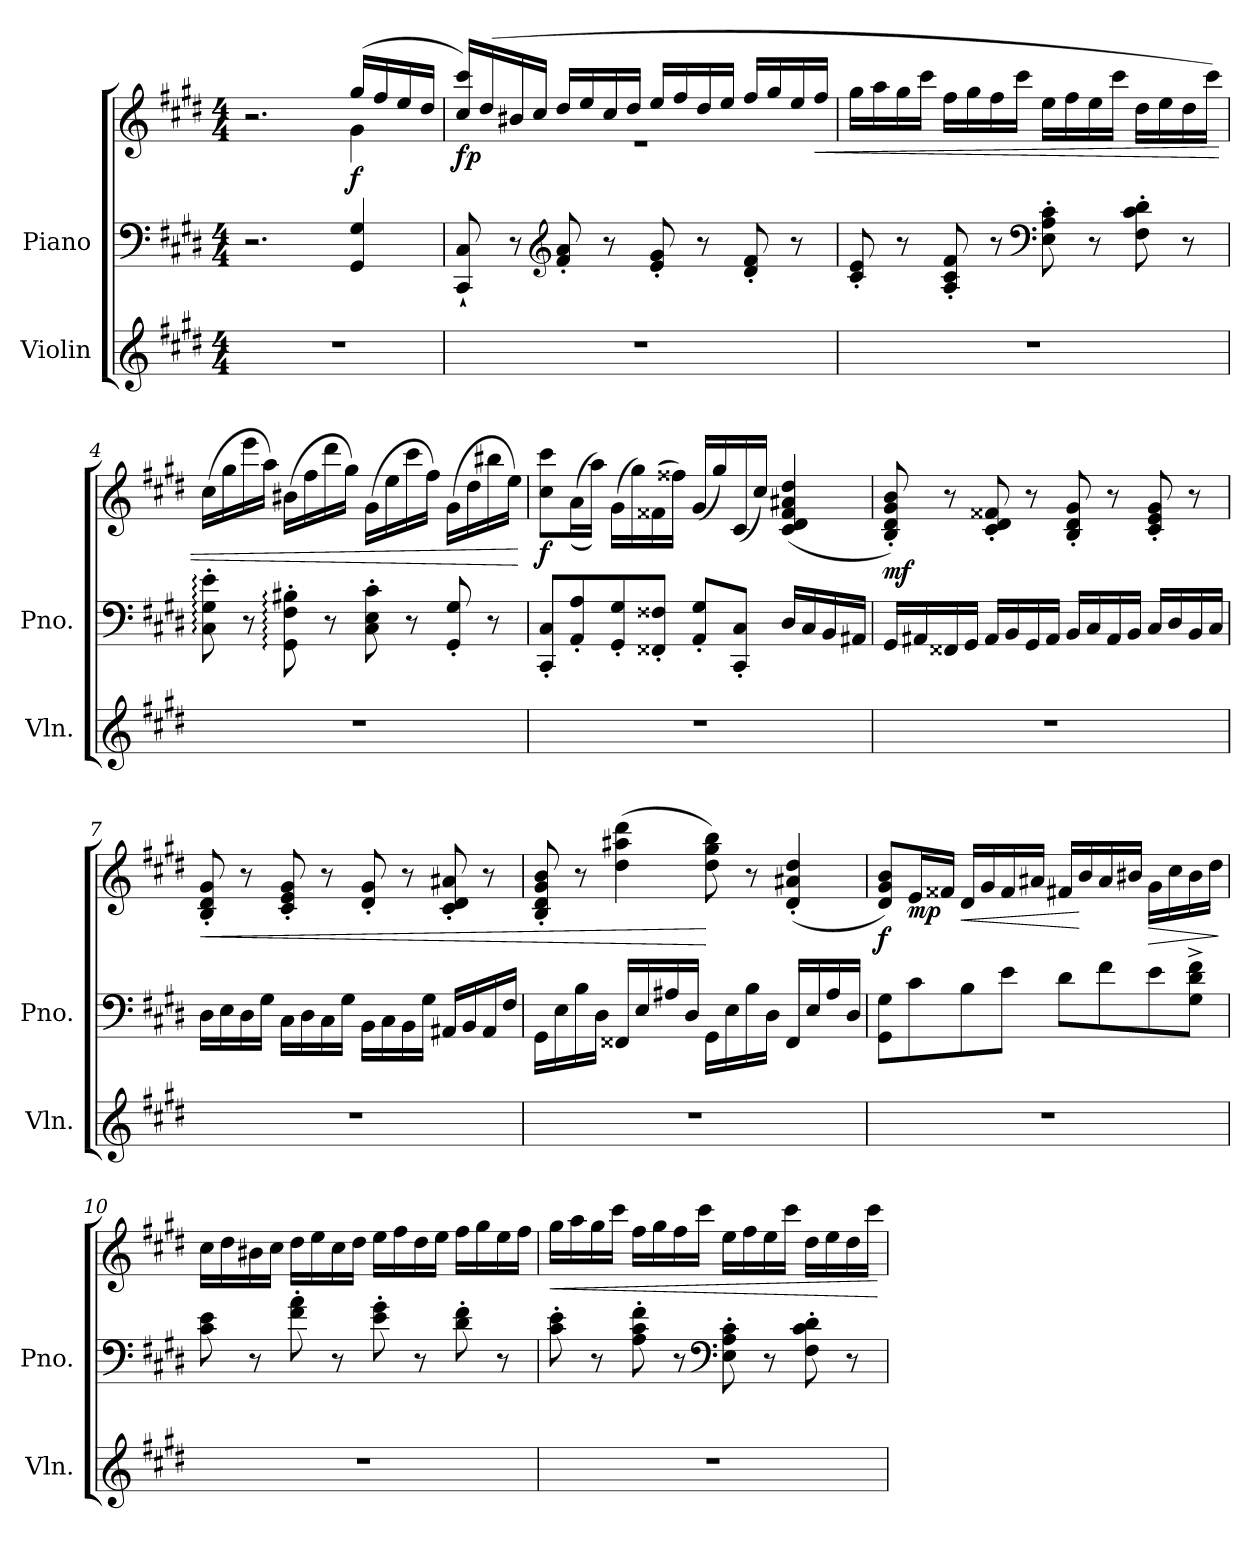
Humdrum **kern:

**kern	**kern	**kern	**dynam
*part2	*part1	*part1	*part1
*staff3	*staff2	*staff1	*staff1/2
*I"Violin	*I"Piano	*	*
*I'Vln.	*I'Pno.	*	*
*clefG2	*clefF4	*clefG2	*
*k[f#c#g#d#]	*k[f#c#g#d#]	*k[f#c#g#d#]	*
*M4/4	*M4/4	*M4/4	*
*MM170	*MM170	*MM170	*
=1	=1	=1	=1
*	*	*^	*
1r	2.r	2.r	2.ryy	.
!	!	!	!	!LO:DY:b
.	4GG#/ 4G#/	(>16gg#/LL	4g#\	f
.	.	16ff#/	.	.
.	.	16ee/	.	.
.	.	16dd#/JJ	.	.
=2	=2	=2	=2	=2
!	!	!	!	!LO:DY:b
1r	8CC#/` 8C#/`	16cc#/ 16ccc#/LL)	1r	fp
.	.	(>16dd#/	.	.
.	8r	16b#X/	.	.
.	.	16cc#/JJ	.	.
*	*clefG2	*	*	*
.	8f#/' 8a/'	16dd#/LL	.	.
.	.	16ee/	.	.
.	8r	16cc#/	.	.
.	.	16dd#/JJ	.	.
.	8e/' 8g#/'	16ee/LL	.	.
.	.	16ff#/	.	.
.	8r	16dd#/	.	.
.	.	16ee/JJ	.	.
.	8d#/' 8f#/'	16ff#/LL	.	.
.	.	16gg#/	.	.
.	8r	16ee/	.	.
!	!	!	!	!LO:HP:b
.	.	16ff#/JJ	.	<
*	*	*v	*v	*
=3	=3	=3	=3
1r	8c#/' 8e/'	16gg#\LL	.
.	.	16aa\	.
.	8r	16gg#\	.
.	.	16ccc#\JJ	.
.	8A/' 8c#/' 8f#/'	16ff#\LL	.
.	.	16gg#\	.
.	8r	16ff#\	.
.	.	16ccc#\JJ	.
*	*clefF4	*	*
.	8E\' 8A\' 8c#\'	16ee\LL	.
.	.	16ff#\	.
.	8r	16ee\	.
.	.	16ccc#\JJ	.
.	8F#\' 8c#\' 8d#\'	16dd#\LL	.
.	.	16ee\	.
.	8r	16dd#\	.
.	.	16ccc#\JJ)	.
!!LO:LB:g=z
=4	=4	=4	=4
1r	8C#\:' 8G#\:' 8e\:'	(>16cc#\LL	.
.	.	16gg#\	.
.	8r	16eee\	.
.	.	16aa\JJ)	.
.	8GG#\:' 8F#\:' 8B#X\:'	(>16b#X\LL	.
.	.	16ff#\	.
.	8r	16ddd#\	.
.	.	16gg#\JJ)	.
.	8C#\' 8E\' 8c#\'	(>16g#\LL	.
.	.	16ee\	.
.	8r	16ccc#\	.
.	.	16ff#\JJ)	.
.	8GG#/' 8G#/'	(>16g#\LL	.
.	.	16dd#\	.
.	8r	16bb#X\	.
.	.	16ee\JJ)	.
.	.	.	[
=5	=5	=5	=5
!	!	!	!LO:DY:b
1r	8CC#/' 8C#/'L	8cc#\ 8ccc#\L	f
.	8AA/' 8A/'	(>(>16a\L	.
.	.	16aa\JJ))	.
.	8GG#/' 8G#/'	(>16g#\LL	.
.	.	16gg#\)	.
.	8FF##X/' 8F##X/'J	(>16f##X\	.
.	.	16ff##X\JJ)	.
.	8AA/' 8G#/'L	(<16g#/LL	.
.	.	16gg#/)	.
.	8CC#/' 8C#/'J	(<16c#/	.
.	.	16cc#/JJ)	.
.	16D#/LL	(<4c#/ 4d#/ 4f##/ 4a#X/ 4dd#/	.
.	16C#/	.	.
.	16BB/	.	.
.	16AA#X/JJ	.	.
!!LO:LB:g=z
=6	=6	=6	=6
!	!	!	!LO:DY:b
1r	16GG#/LL	8B/' 8d#/' 8g#/' 8b/')	mf
.	16AA#X/	.	.
.	16FF##X/	8r	.
.	16GG#/JJ	.	.
.	16AA#/LL	8c#/' 8d#/' 8f##X/'	.
.	16BB/	.	.
.	16GG#/	8r	.
.	16AA#/JJ	.	.
.	16BB/LL	8B/' 8d#/' 8g#/'	.
.	16C#/	.	.
.	16AA#/	8r	.
.	16BB/JJ	.	.
.	16C#/LL	8c#/' 8e/' 8g#/'	.
.	16D#/	.	.
.	16BB/	8r	.
.	16C#/JJ	.	.
=7	=7	=7	=7
!	!	!	!LO:HP:b
1r	16D#\LL	8B/' 8d#/' 8g#/'	<
.	16E\	.	.
.	16D#\	8r	.
.	16G#\JJ	.	.
.	16C#\LL	8c#/' 8e/' 8g#/'	.
.	16D#\	.	.
.	16C#\	8r	.
.	16G#\JJ	.	.
.	16BB\LL	8d#/' 8g#/'	.
.	16C#\	.	.
.	16BB\	8r	.
.	16G#\JJ	.	.
.	16AA#X/LL	8c#/' 8d#/' 8a#X/'	.
.	16BB/	.	.
.	16AA#/	8r	.
.	16F#/JJ	.	.
!!LO:LB:g=z
=8	=8	=8	=8
1r	16GG#\LL	8B/' 8d#/' 8g#/' 8b/'	.
.	16E\	.	.
.	16B\	8r	.
.	16D#\JJ	.	.
.	16FF##X/LL	(>4dd#\ 4aa#X\ 4ddd#\	.
.	16E/	.	.
.	16A#X/	.	.
.	16D#/JJ	.	.
.	16GG#\LL	8dd#\ 8gg#\ 8bb\)	[
.	16E\	.	.
.	16B\	8r	.
.	16D#\JJ	.	.
.	16FF##/LL	(<4d#/' 4a#X/' 4dd#/'	.
.	16E/	.	.
.	16A#/	.	.
.	16D#/JJ	.	.
=9	=9	=9	=9
!	!	!	!LO:DY:b
1r	8GG#\ 8G#\L	8d#/ 8g#/ 8b/L)	f
!	!	!	!LO:DY:b
.	8c#\	16e/L	mp
.	.	16f##X/JJ	.
!	!	!	!LO:HP:b
.	8B\	16d#/LL	<
.	.	16g#/	.
.	8e\J	16f##/	.
.	.	16a#X/JJ	.
.	8d#\L	16f#X/LL	.
.	.	16b/	[
.	8f#\	16a#/	.
.	.	16b#X/JJ	.
!	!	!	!LO:HP:b
.	8e\	16g#\LL	>
.	.	16cc#\	.
.	8G#\^ 8d#\^ 8f#\^J	16b#\	.
.	.	16dd#\JJ	.
.	.	.	]
!!LO:PB:g=z
=10	=10	=10	=10
1r	8c#\ 8e\	16cc#\LL	.
.	.	16dd#\	.
.	8r	16b#X\	.
.	.	16cc#\JJ	.
.	8f#\' 8a\'	16dd#\LL	.
.	.	16ee\	.
.	8r	16cc#\	.
.	.	16dd#\JJ	.
.	8e\' 8g#\'	16ee\LL	.
.	.	16ff#\	.
.	8r	16dd#\	.
.	.	16ee\JJ	.
.	8d#\' 8f#\'	16ff#\LL	.
.	.	16gg#\	.
.	8r	16ee\	.
.	.	16ff#\JJ	.
=11	=11	=11	=11
!	!	!	!LO:HP:b
1r	8c#\' 8e\'	16gg#\LL	<
.	.	16aa\	.
.	8r	16gg#\	.
.	.	16ccc#\JJ	.
.	8A\' 8c#\' 8f#\'	16ff#\LL	.
.	.	16gg#\	.
.	8r	16ff#\	.
.	.	16ccc#\JJ	.
*	*clefF4	*	*
.	8E\' 8A\' 8c#\'	16ee\LL	.
.	.	16ff#\	.
.	8r	16ee\	.
.	.	16ccc#\JJ	.
.	8F#\' 8c#\' 8d#\'	16dd#\LL	.
.	.	16ee\	.
.	8r	16dd#\	.
.	.	16ccc#\JJ	.
.	.	.	[
=	=	=	=
*-	*-	*-	*-
